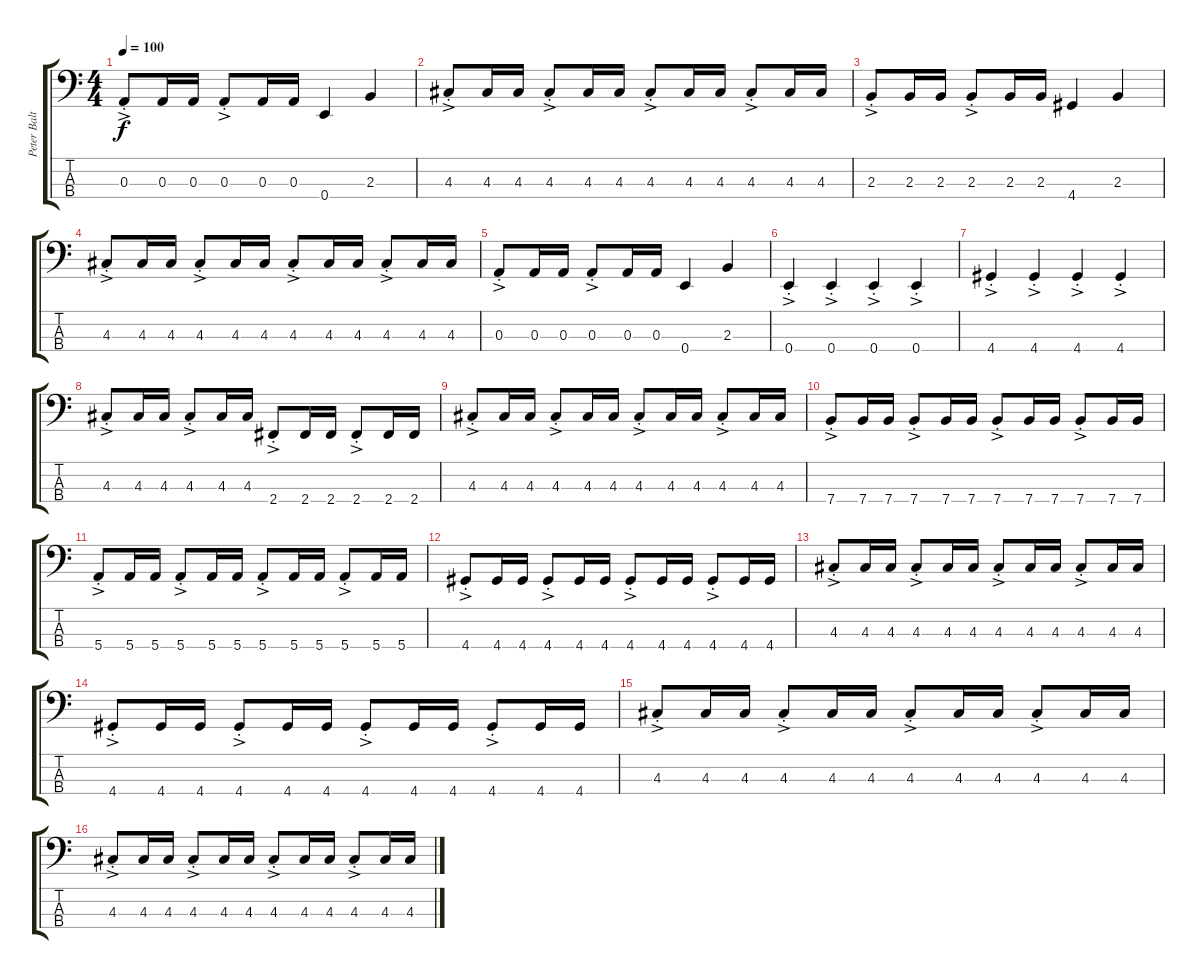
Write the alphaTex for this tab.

\track ("Peter Baltes" "Peter Balt") {instrument electricbassfinger}
\staff {score tabs}
\tuning (G2 D2 A1 E1) {hide}
\ts (4 4)
\tempo 100
\clef f4
\ks c
0.3{ac st}.8{dy f} 0.3.16 0.3.16 0.3{ac st}.8 0.3.16 0.3.16 0.4.4 2.3.4 |
4.3{ac st}.8 4.3.16 4.3.16 4.3{ac st}.8 4.3.16 4.3.16 4.3{ac st}.8 4.3.16 4.3.16 4.3{ac st}.8 4.3.16 4.3.16 |
2.3{ac st}.8 2.3.16 2.3.16 2.3{ac st}.8 2.3.16 2.3.16 4.4.4 2.3.4 |
4.3{ac st}.8 4.3.16 4.3.16 4.3{ac st}.8 4.3.16 4.3.16 4.3{ac st}.8 4.3.16 4.3.16 4.3{ac st}.8 4.3.16 4.3.16 |
0.3{ac st}.8 0.3.16 0.3.16 0.3{ac st}.8 0.3.16 0.3.16 0.4.4 2.3.4 |
0.4{ac st}.4 0.4{ac st}.4 0.4{ac st}.4 0.4{ac st}.4 |
4.4{ac st}.4 4.4{ac st}.4 4.4{ac st}.4 4.4{ac st}.4 |
4.3{ac st}.8 4.3.16 4.3.16 4.3{ac st}.8 4.3.16 4.3.16 2.4{ac st}.8 2.4.16 2.4.16 2.4{ac st}.8 2.4.16 2.4.16 |
4.3{ac st}.8 4.3.16 4.3.16 4.3{ac st}.8 4.3.16 4.3.16 4.3{ac st}.8 4.3.16 4.3.16 4.3{ac st}.8 4.3.16 4.3.16 |
7.4{ac st}.8 7.4.16 7.4.16 7.4{ac st}.8 7.4.16 7.4.16 7.4{ac st}.8 7.4.16 7.4.16 7.4{ac st}.8 7.4.16 7.4.16 |
5.4{ac st}.8 5.4.16 5.4.16 5.4{ac st}.8 5.4.16 5.4.16 5.4{ac st}.8 5.4.16 5.4.16 5.4{ac st}.8 5.4.16 5.4.16 |
4.4{ac st}.8 4.4.16 4.4.16 4.4{ac st}.8 4.4.16 4.4.16 4.4{ac st}.8 4.4.16 4.4.16 4.4{ac st}.8 4.4.16 4.4.16 |
4.3{ac st}.8 4.3.16 4.3.16 4.3{ac st}.8 4.3.16 4.3.16 4.3{ac st}.8 4.3.16 4.3.16 4.3{ac st}.8 4.3.16 4.3.16 |
4.4{ac st}.8 4.4.16 4.4.16 4.4{ac st}.8 4.4.16 4.4.16 4.4{ac st}.8 4.4.16 4.4.16 4.4{ac st}.8 4.4.16 4.4.16 |
4.3{ac st}.8 4.3.16 4.3.16 4.3{ac st}.8 4.3.16 4.3.16 4.3{ac st}.8 4.3.16 4.3.16 4.3{ac st}.8 4.3.16 4.3.16 |
4.3{ac st}.8 4.3.16 4.3.16 4.3{ac st}.8 4.3.16 4.3.16 4.3{ac st}.8 4.3.16 4.3.16 4.3{ac st}.8 4.3.16 4.3.16
